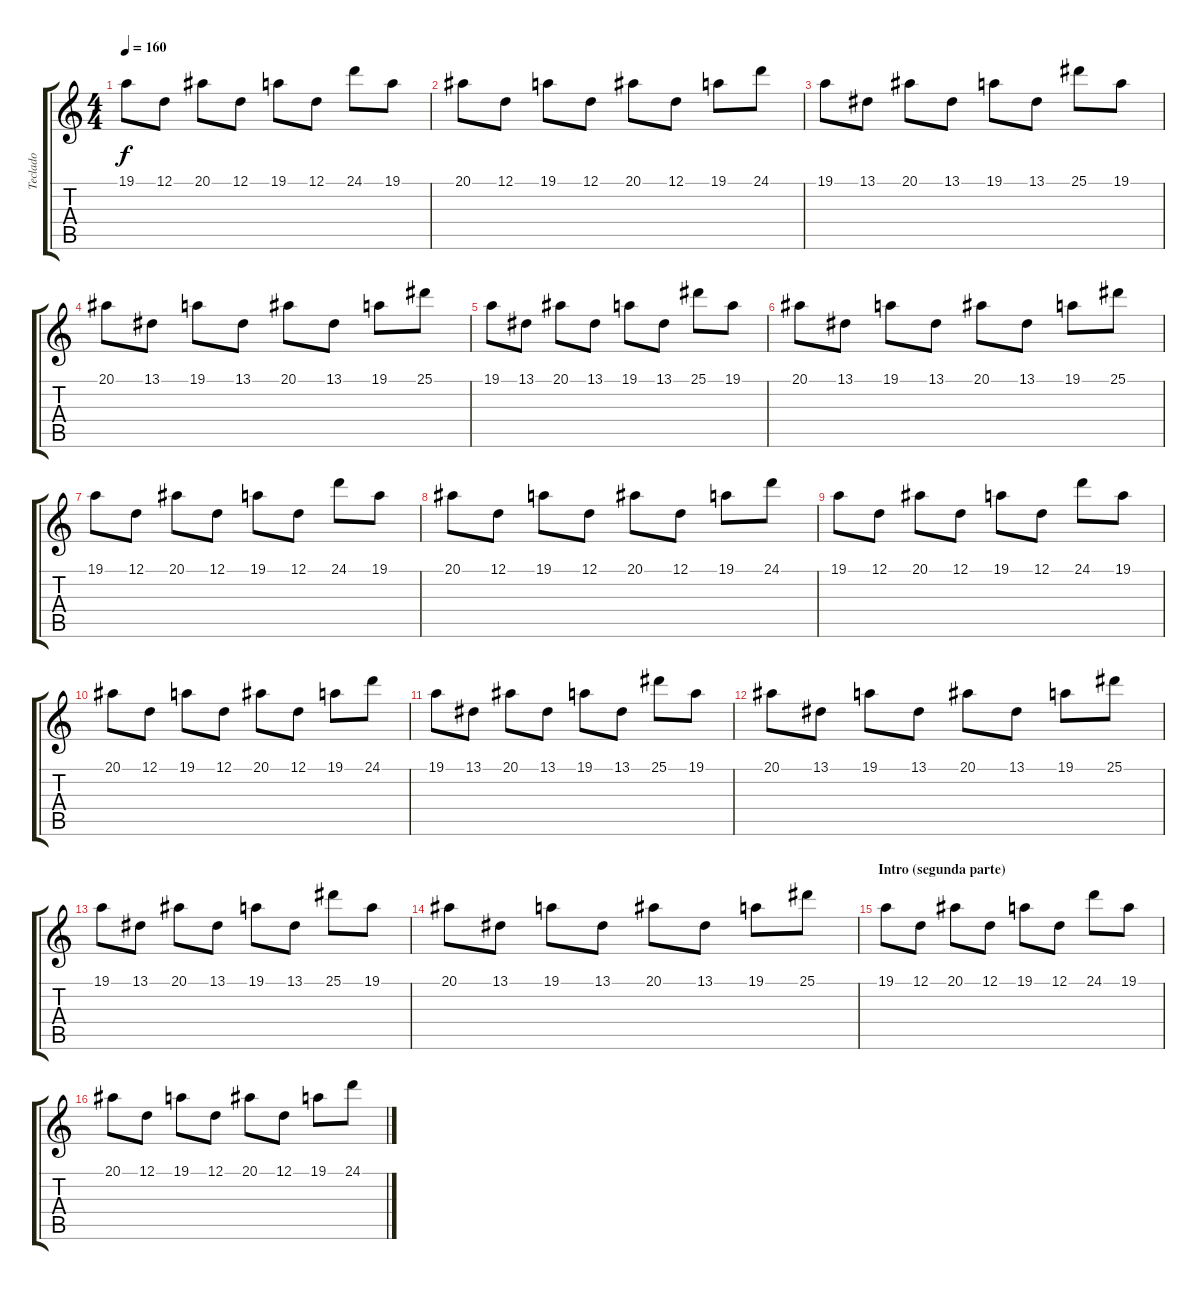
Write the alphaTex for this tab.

\track ("Teclado" "Teclado") {instrument pad1newage}
\staff {score tabs}
\tuning (D4 A3 F3 C3 G2 D2) {hide}
\ts (4 4)
\tempo 160
\clef g2
\ks c
19.1.8{dy f} 12.1.8 20.1.8 12.1.8 19.1.8 12.1.8 24.1.8 19.1.8 |
20.1.8 12.1.8 19.1.8 12.1.8 20.1.8 12.1.8 19.1.8 24.1.8 |
19.1.8 13.1.8 20.1.8 13.1.8 19.1.8 13.1.8 25.1.8 19.1.8 |
20.1.8 13.1.8 19.1.8 13.1.8 20.1.8 13.1.8 19.1.8 25.1.8 |
19.1.8 13.1.8 20.1.8 13.1.8 19.1.8 13.1.8 25.1.8 19.1.8 |
20.1.8 13.1.8 19.1.8 13.1.8 20.1.8 13.1.8 19.1.8 25.1.8 |
19.1.8 12.1.8 20.1.8 12.1.8 19.1.8 12.1.8 24.1.8 19.1.8 |
20.1.8 12.1.8 19.1.8 12.1.8 20.1.8 12.1.8 19.1.8 24.1.8 |
19.1.8 12.1.8 20.1.8 12.1.8 19.1.8 12.1.8 24.1.8 19.1.8 |
20.1.8 12.1.8 19.1.8 12.1.8 20.1.8 12.1.8 19.1.8 24.1.8 |
19.1.8 13.1.8 20.1.8 13.1.8 19.1.8 13.1.8 25.1.8 19.1.8 |
20.1.8 13.1.8 19.1.8 13.1.8 20.1.8 13.1.8 19.1.8 25.1.8 |
19.1.8 13.1.8 20.1.8 13.1.8 19.1.8 13.1.8 25.1.8 19.1.8 |
20.1.8 13.1.8 19.1.8 13.1.8 20.1.8 13.1.8 19.1.8 25.1.8 |
\section ("" "Intro (segunda parte)")
19.1.8 12.1.8 20.1.8 12.1.8 19.1.8 12.1.8 24.1.8 19.1.8 |
20.1.8 12.1.8 19.1.8 12.1.8 20.1.8 12.1.8 19.1.8 24.1.8
